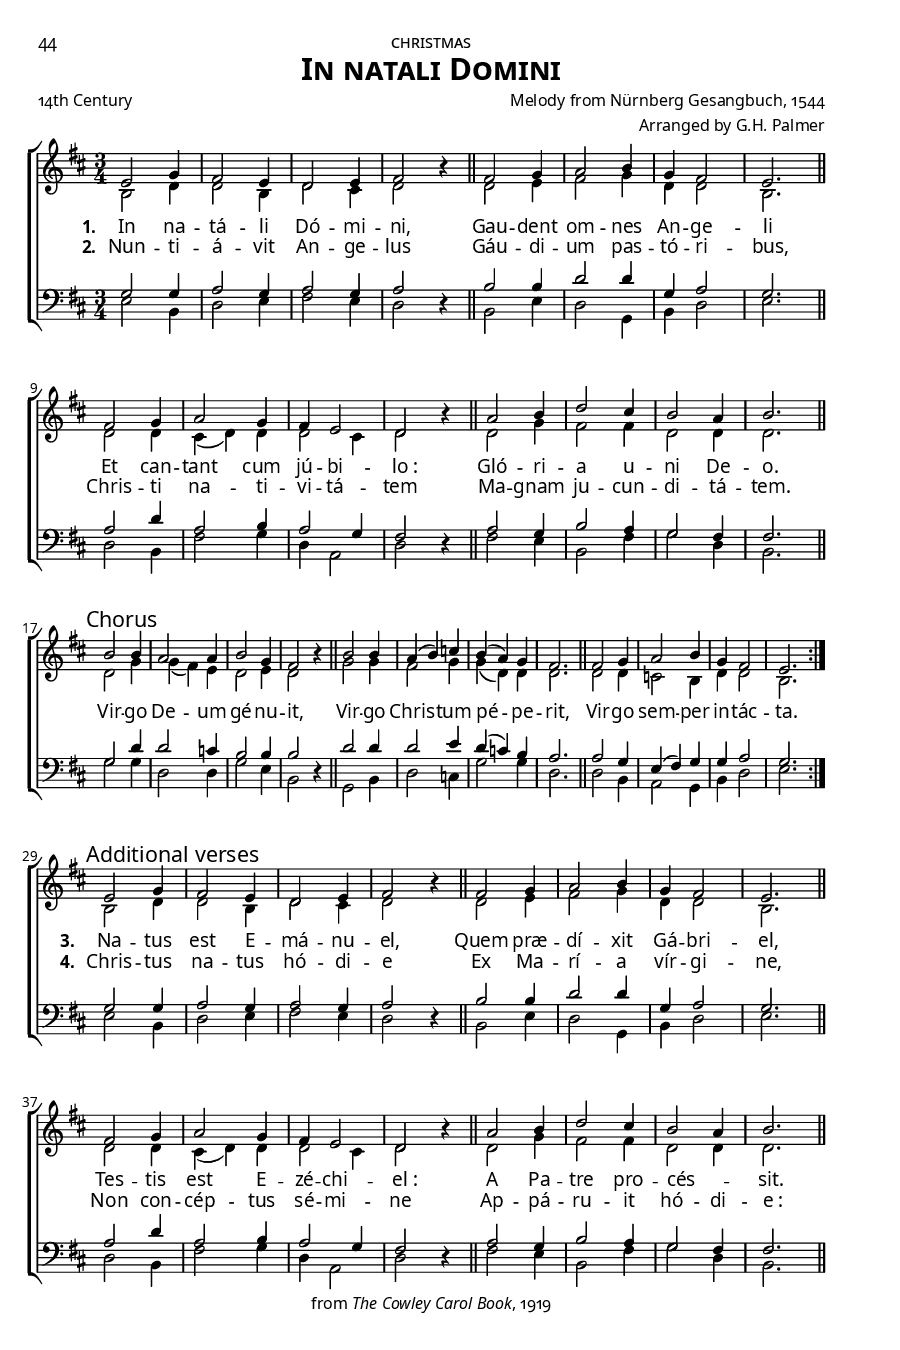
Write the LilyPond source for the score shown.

\version "2.14.2"
\include "util.ly"
\header {
  title = \markup{\override #'(font-name . "Garamond Premier Pro Semibold"){ \abs-fontsize #15 \smallCapsOldStyle"In natali Domini"}}
  poet = \markup\oldStyleNum"14th Century"
  composer = \markup\oldStyleNum"Melody from Nürnberg Gesangbuch, 1544"
  arranger = \markup\oldStyleNum"Arranged by G.H. Palmer"
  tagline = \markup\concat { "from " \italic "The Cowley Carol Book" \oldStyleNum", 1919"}
}
\paper {
  %print-all-headers = ##t
  paper-height = 9\in
  paper-width = 6\in
  indent = 0\in
  %system-system-spacing = #'((basic-distance . 10) (padding . 0))
  system-system-spacing =
    #'((basic-distance . 0)
       (minimum-distance . 0)
       (padding . -15)
       (stretchability . 100))
  ragged-last-bottom = ##f
  ragged-bottom = ##f
  two-sided = ##t
  inner-margin = 0.5\in
  outer-margin = 0.25\in
  top-margin = 0.25\in
  bottom-margin = 0.25\in
  first-page-number = #044
  print-first-page-number = ##t
  headerLine = \markup{\override #'(font-name . "Garamond Premier Pro") \smallCapsOldStyle"christmas"}
  oddHeaderMarkup = \markup\fill-line{
     \override #'(font-name . "Garamond Premier Pro")\abs-fontsize #8.5
     \combine 
        \fill-line{"" \on-the-fly #print-page-number-check-first
        \oldStylePageNum""
        }
        \fill-line{\headerLine}
  }
  evenHeaderMarkup = \markup {
     \override #'(font-name . "Garamond Premier Pro")\abs-fontsize #8.5
     \combine
        \on-the-fly #print-page-number-check-first
        \oldStylePageNum""
        \fill-line{\headerLine}
  }
}
#(set-global-staff-size 14) \paper{ #(define fonts (make-pango-font-tree "GoudyOlSt BT" "Garamond Premier Pro" "Garamond Premier Pro" (/ 14 20))) }
global = {
  \key d \major
  \time 3/4
}

sopMusic = \relative c' {
  \repeat volta 2 {
    e2 g4 |
    fis2 e4 |
    d2 e4 |
    fis2 b4\rest \bar "||"
    fis2 g4 |
    a2 b4 |
    g4 fis2 |

    e2. \bar "||"
    fis2 g4 |
    a2 g4 |
    fis4 e2 |
    d2 b'4\rest \bar "||"
    a2 b4 |
    d2 cis4 |

    b2 a4 |
    b2. \bar "||" \break \once \override Score.RehearsalMark #'self-alignment-X = #LEFT \mark "Chorus"
    b2 b4 |
    a2 a4 |
    b2 g4 |
    fis2 b4\rest \bar "||"
    b2 b4 |

    a4( b) c |
    b( a) g |
    fis2. \bar "||"
    fis2 g4 |
    a2 b4 |
    g4 fis2 |
    e2. \break
  }
  
  \once \override Score.RehearsalMark #'self-alignment-X = #LEFT
  \mark "Additional verses"
  e2 g4 |
  fis2 e4 |
  d2 e4 |
  fis2 b4\rest \bar "||"
  fis2 g4 |
  a2 b4 |
  g4 fis2 |
  
  e2. \bar "||"
  fis2 g4 |
  a2 g4 |
  fis4 e2 |
  d2 b'4\rest \bar "||"
  a2 b4 |
  d2 cis4 |
  
  b2 a4 |
  b2. \bar "||"
}
sopWords = \lyricmode {
}

altoMusic = \relative c' {
  b2 d4 |
  d2 b4 |
  d2 cis4 |
  d2 s4 \bar "||"
  d2 e4 |
  fis2 g4 |
  d4 d2 |
  
  b2. \bar "||"
  d2 d4 |
  cis4( d) d |
  d2 cis4 |
  d2 s4 \bar "||"
  d2 g4 |
  fis2 fis4 |
  
  d2 d4 |
  d2. \bar "||"
  d2 g4 |
  g( fis) e |
  d2 e4 |
  d2 s4 \bar "||"
  g2 g4 |
  
  fis2 g4 |
  g( d) d |
  d2. \bar "||"
  d2 d4 |
  c2 b4 |
  d4 d2 |
  b2.
  
  
  
  b2 d4 |
  d2 b4 |
  d2 cis4 |
  d2 s4 \bar "||"
  d2 e4 |
  fis2 g4 |
  d4 d2 |
  
  b2. \bar "||"
  d2 d4 |
  cis4( d) d |
  d2 cis4 |
  d2 s4 \bar "||"
  d2 g4 |
  fis2 fis4 |
  
  d2 d4 |
  d2. \bar "||"
}
altoWords = \lyricmode {
  \dropLyricsIV
  \set stanza = #"1. "
  In na -- tá -- li Dó -- mi -- ni,
  Gau -- dent om -- nes An -- ge -- li 
  Et can -- tant cum jú -- bi -- lo_:
  Gló -- ri -- a u -- ni De -- o.
  
  \set associatedVoice = "tenors"
  Vir -- go De -- um gé -- nu -- it, 
  Vir -- go Chris -- tum pé -- pe -- rit,
  \unset associatedVoice
  Vir -- go sem -- per in -- tác -- ta.


  \set stanza = #"3. "
  Na -- tus est E -- má -- nu -- el,
  Quem præ -- dí -- xit Gá -- bri -- el,
  Tes -- tis est E -- zé -- chi -- el_:
  A Pa -- tre pro -- cés -- _ sit.
}
altoWordsII = \lyricmode {
  \dropLyricsIV
  \set stanza = #"2. "
  Nun -- ti -- á -- vit An -- ge -- lus
  Gáu -- di -- um pas -- tó -- ri -- bus, 
  Chris -- ti na -- ti -- vi -- tá -- tem
  Ma -- gnam ju -- cun -- di -- tá -- tem.
  
  \repeat unfold 21 {\skip1}
  \set stanza = #"4. "
  Chris -- tus na -- tus hó -- di -- e
  Ex Ma -- rí -- a vír -- gi -- ne,
  Non con -- cép -- tus sé -- mi -- ne
  Ap -- pá -- ru -- it hó -- di -- e_:

}
altoWordsIII = \lyricmode {
}
altoWordsIV = \lyricmode {
}
altoWordsV = \lyricmode {
  \set stanza = #"5. "
  \set ignoreMelismata = ##t
}
altoWordsVI = \lyricmode {
  \set stanza = #"6. "
  \set ignoreMelismata = ##t
}
tenorMusic = \relative c {
  g'2 g4 |
  a2 g4 |
  a2 g4 |
  a2 s4 \bar "||"
  b2 b4 |
  d2 d4 |
  g,4 a2 |
  
  g2. \bar "||"
  a2 d4 |
  a2 b4 |
  a2 g4 |
  fis2 s4 \bar "||"
  a2 g4 |
  b2 a4 |
  
  g2 fis4 |
  fis2. \bar "||"
  g2 d'4 |
  d2 c4 |
  b2 b4 |
  b2 s4 \bar "||"
  d2 d4 |
  
  d2 e4 |
  d( c) b |
  a2. \bar "||"
  a2 g4 |
  e( fis) g |
  g a2 |
  g2.
  
  
  
  
  
  g2 g4 |
  a2 g4 |
  a2 g4 |
  a2 s4 \bar "||"
  b2 b4 |
  d2 d4 |
  g,4 a2 |
  
  g2. \bar "||"
  a2 d4 |
  a2 b4 |
  a2 g4 |
  fis2 s4 \bar "||"
  a2 g4 |
  b2 a4 |
  
  g2 fis4 |
  fis2. \bar "||"
}
tenorWords = \lyricmode {
}

bassMusic = \relative c {
  e2 b4 |
  d2 e4 |
  fis2 e4 |
  d2 d4\rest \bar "||"
  b2 e4 |
  d2 g,4 |
  b4 d2 |
  
  e2. \bar "||"
  d2 b4 |
  fis'2 g4 |
  d4 a2 |
  d2 d4\rest \bar "||"
  fis2 e4 |
  b2 fis'4 |
  
  g2 d4 |
  b2. \bar "||"
  g'2 g4 |
  d2 d4 |
  g2 e4 |
  b2 d4\rest \bar "||"
  g,2 b4 |
  
  d2 c4 |
  g'2 g4 |
  d2. \bar "||"
  d2 b4 |
  a2 g4 |
  b4 d2 |
  e2.
  
  
  
  
  
  e2 b4 |
  d2 e4 |
  fis2 e4 |
  d2 d4\rest \bar "||"
  b2 e4 |
  d2 g,4 |
  b4 d2 |
  
  e2. \bar "||"
  d2 b4 |
  fis'2 g4 |
  d4 a2 |
  d2 d4\rest \bar "||"
  fis2 e4 |
  b2 fis'4 |
  
  g2 d4 |
  b2. \bar "||"
}
bassWords = \lyricmode {

}

pianoRH = \relative c' {
  
}
pianoLH = \relative c' {
  
}

\score {
  <<
   \new ChoirStaff <<
    \new Staff = women <<
      \new Voice = "sopranos" { \voiceOne << \global \sopMusic >> }
      \new Voice = "altos" { \voiceTwo << \global \altoMusic >> }
    >>
   \new Staff = men <<
      \clef bass
      \new Voice = "tenors" { \voiceOne << \global \tenorMusic >> }
      \new Voice = "basses" { \voiceTwo << \global \bassMusic >> }
    >>
    \new Lyrics \with { alignAboveContext = #"women" \override VerticalAxisGroup #'nonstaff-relatedstaff-spacing = #'((basic-distance . 0) (padding . -1))} \lyricsto "sopranos" \sopWords
     \new Lyrics = "altosVI"  \with { alignBelowContext = #"women" \override VerticalAxisGroup #'nonstaff-relatedstaff-spacing = #'((basic-distance . 0))} \lyricsto "sopranos" \altoWordsVI
    \new Lyrics = "altosV"  \with { alignBelowContext = #"women" \override VerticalAxisGroup #'nonstaff-relatedstaff-spacing = #'((basic-distance . 0))} \lyricsto "sopranos" \altoWordsV
    \new Lyrics = "altosIV"  \with { alignBelowContext = #"women" \override VerticalAxisGroup #'nonstaff-relatedstaff-spacing = #'((basic-distance . 0))} \lyricsto "sopranos" \altoWordsIV
    \new Lyrics = "altosIII"  \with { alignBelowContext = #"women" \override VerticalAxisGroup #'nonstaff-relatedstaff-spacing = #'((basic-distance . 0))} \lyricsto "sopranos" \altoWordsIII
    \new Lyrics = "altosII"  \with { alignBelowContext = #"women" \override VerticalAxisGroup #'nonstaff-relatedstaff-spacing = #'((basic-distance . 0))} \lyricsto "sopranos" \altoWordsII
    \new Lyrics = "altos"  \with { alignBelowContext = #"women" } \lyricsto "sopranos" \altoWords
    \new Lyrics \with { alignAboveContext = #"men" \override VerticalAxisGroup #'nonstaff-relatedstaff-spacing = #'((basic-distance . 0) (padding . -1)) } \lyricsto "tenors" \tenorWords
    \new Lyrics \with { alignBelowContext = #"men" \override VerticalAxisGroup #'nonstaff-relatedstaff-spacing = #'((basic-distance . 0)) } \lyricsto "basses" \bassWords
  >>
%    \new PianoStaff << \new Staff { \new Voice { \pianoRH } } \new Staff { \clef "bass" \pianoLH } >>
  >>
  \layout {
    #(define fonts (make-pango-font-tree "GoudyOlSt BT" "Garamond Premier Pro" "Garamond Premier Pro" (/ 14.9 20)))
    \context {
      \Score
      %\override SpacingSpanner #'base-shortest-duration = #(ly:make-moment 1 8)
      %\override SpacingSpanner #'common-shortest-duration = #(ly:make-moment 1 4)
    }
    \context {
      % Remove all empty staves
      % \Staff \RemoveEmptyStaves \override VerticalAxisGroup #'remove-first = ##t
    }
    \context {
      \Lyrics
      \override LyricText #'X-offset = #center-on-word
    }
  }
}

